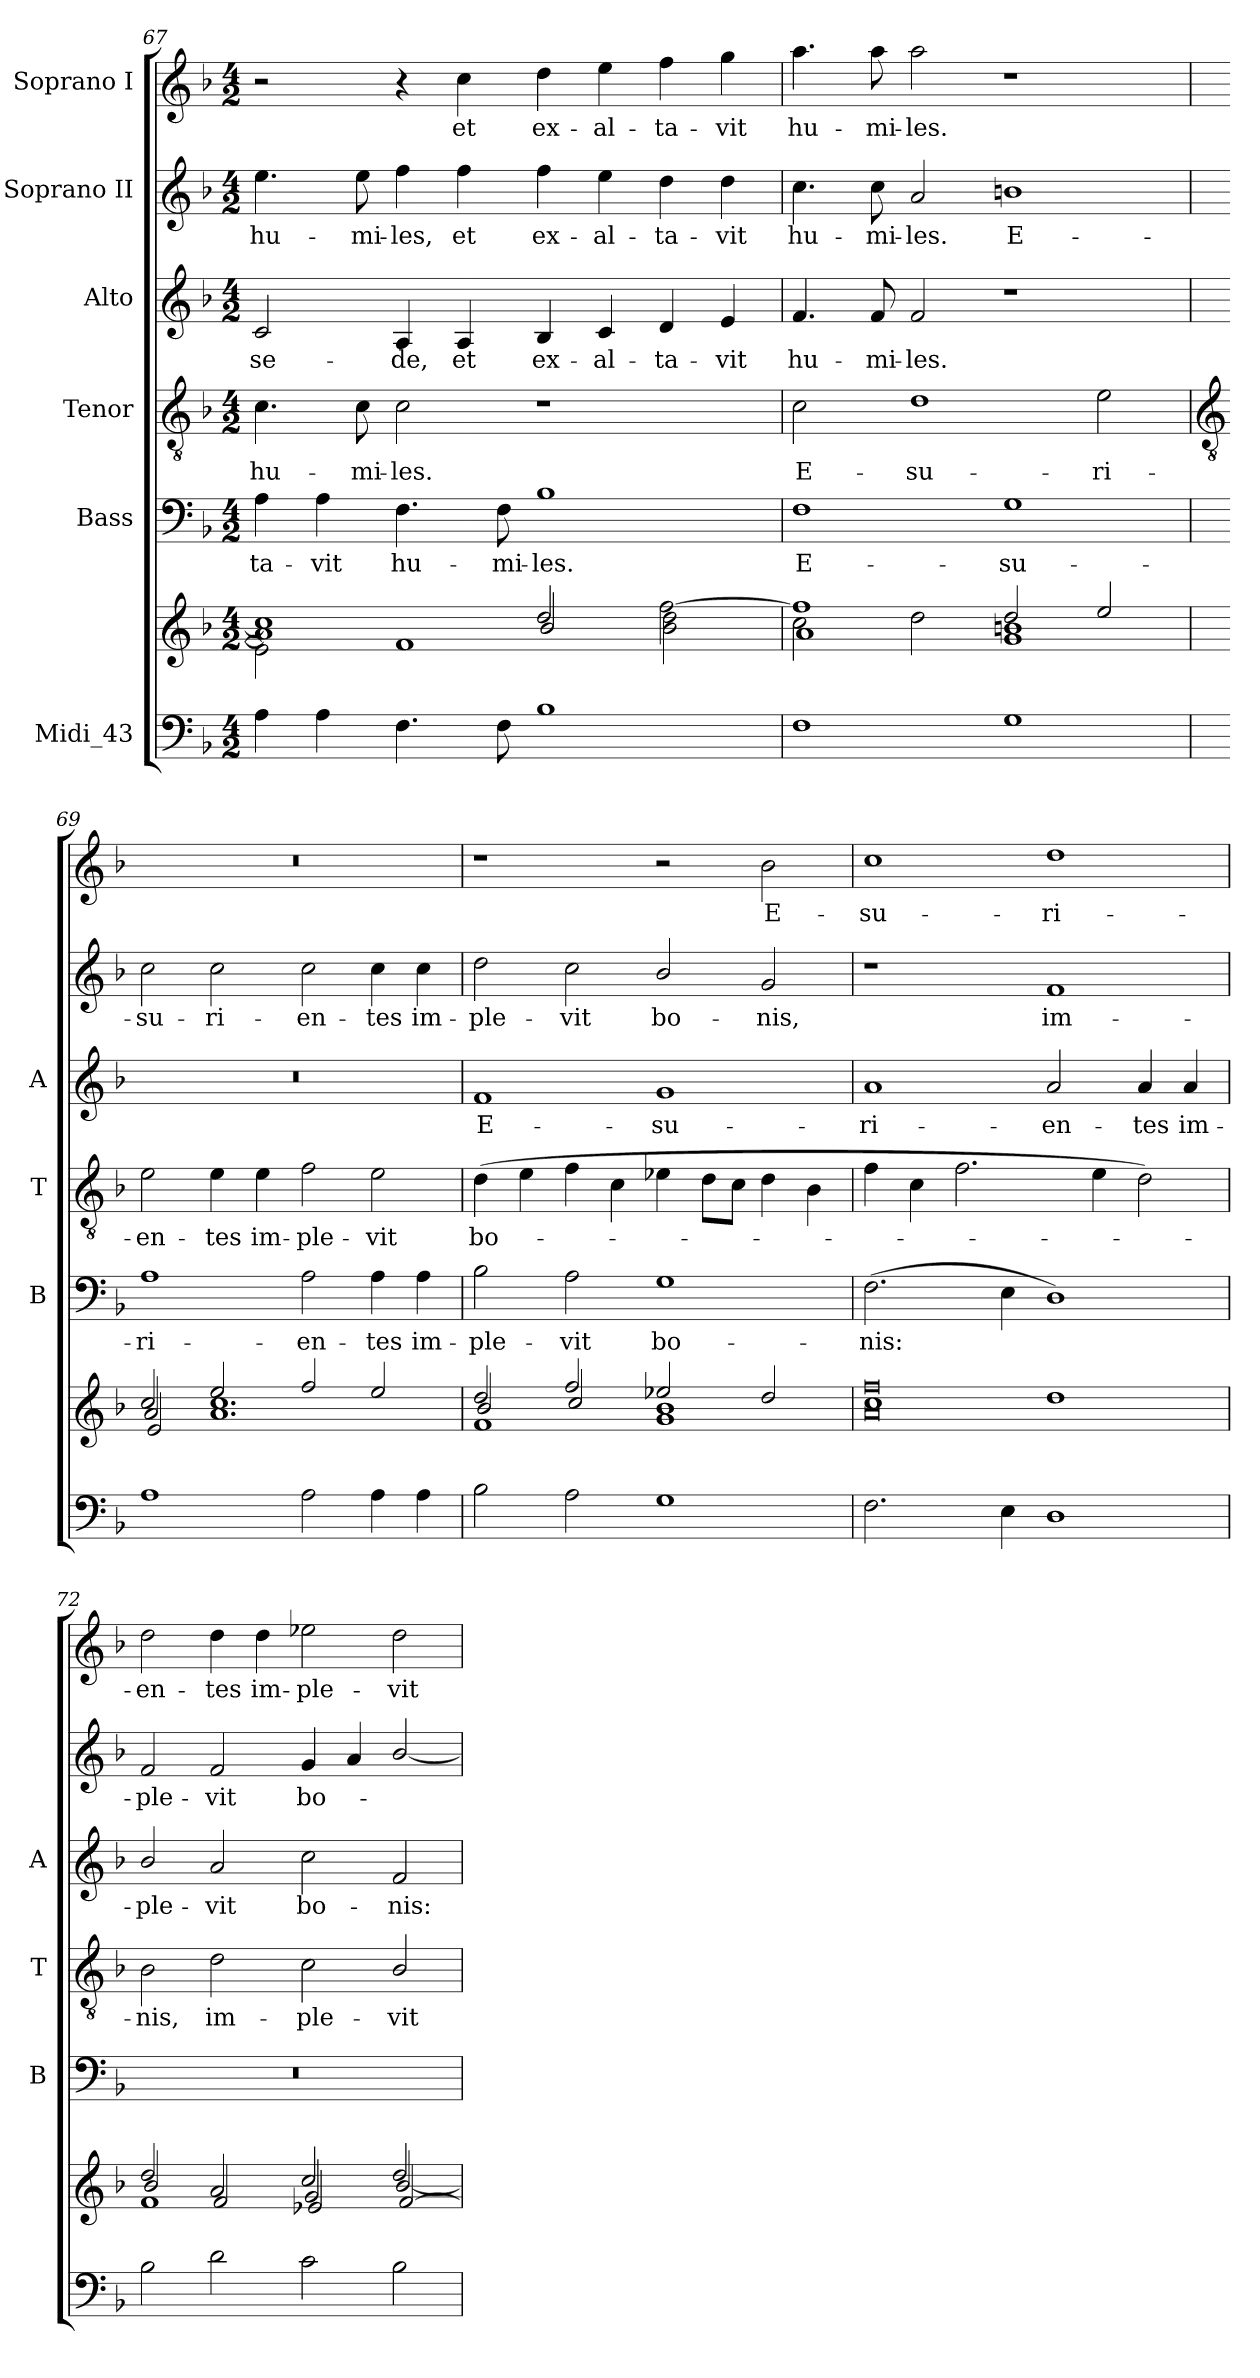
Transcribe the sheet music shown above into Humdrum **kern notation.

**kern	**kern	**kern	**text	**kern	**text	**kern	**text	**kern	**text	**kern	**text
*part6	*part6	*part5	*part5	*part4	*part4	*part3	*part3	*part2	*part2	*part1	*part1
*staff7	*staff6	*staff5	*staff5	*staff4	*staff4	*staff3	*staff3	*staff2	*staff2	*staff1	*staff1
*I"Midi_43	*	*I"Bass	*	*I"Tenor	*	*I"Alto	*	*I"Soprano II	*	*I"Soprano I	*
*	*	*I'B	*	*I'T	*	*I'A	*	*	*	*	*
*clefF4	*clefG2	*clefF4	*	*clefGv2	*	*clefG2	*	*clefG2	*	*clefG2	*
*k[b-]	*k[b-]	*k[b-]	*	*k[b-]	*	*k[b-]	*	*k[b-]	*	*k[b-]	*
*F:	*F:	*F:	*	*F:	*	*F:	*	*F:	*	*F:	*
*M4/2	*M4/2	*M4/2	*	*M4/2	*	*M4/2	*	*M4/2	*	*M4/2	*
=67	=67	=67	=67	=67	=67	=67	=67	=67	=67	=67	=67
*	*^	*	*	*	*	*	*	*	*	*	*
*	*	*^	*	*	*	*	*	*	*	*	*	*
!	!	!	!	!	!LO:LY:b	!	!LO:LY:b	!	!LO:LY:b	!	!LO:LY:b	!	!
4A	1cc/]	1a/]	2e\]	4A	-ta-	4.c	hu-	2c	se-	4.ee	hu-	2r	.
!	!	!	!	!	!LO:LY:b	!	!	!	!	!	!	!	!
4A	.	.	.	4A	-vit	.	.	.	.	.	.	.	.
!	!	!	!	!	!	!	!LO:LY:b	!	!	!	!LO:LY:b	!	!
.	.	.	.	.	.	8c	-mi-	.	.	8ee	-mi-	.	.
!	!	!	!	!	!LO:LY:b	!	!LO:LY:b	!	!LO:LY:b	!	!LO:LY:b	!	!
4.F	.	.	1f\	4.F	hu-	2c	-les.	4A	-de,	4ff	-les,	4r	.
!	!	!	!	!	!	!	!	!	!LO:LY:b	!	!LO:LY:b	!	!LO:LY:b
.	.	.	.	.	.	.	.	4A	et	4ff	et	4cc	et
!	!	!	!	!	!LO:LY:b	!	!	!	!	!	!	!	!
8F	.	.	.	8F	-mi-	.	.	.	.	.	.	.	.
!	!	!	!	!	!LO:LY:b	!	!	!	!LO:LY:b	!	!LO:LY:b	!	!LO:LY:b
1B-	2dd/	2b-/	.	1B-	-les.	1r	.	4B-	ex-	4ff	ex-	4dd	ex-
!	!	!	!	!	!	!	!	!	!LO:LY:b	!	!LO:LY:b	!	!LO:LY:b
.	.	.	.	.	.	.	.	4c	-al-	4ee	-al-	4ee	-al-
!	!	!	!	!	!	!	!	!	!LO:LY:b	!	!LO:LY:b	!	!LO:LY:b
.	[2ff\	2dd\	2b-\	.	.	.	.	4d	-ta-	4dd	-ta-	4ff	-ta-
!	!	!	!	!	!	!	!	!	!LO:LY:b	!	!LO:LY:b	!	!LO:LY:b
.	.	.	.	.	.	.	.	4e	-vit	4dd	-vit	4gg	-vit
=68	=68	=68	=68	=68	=68	=68	=68	=68	=68	=68	=68	=68	=68
!	!	!	!	!	!LO:LY:b	!	!LO:LY:b	!	!LO:LY:b	!	!LO:LY:b	!	!LO:LY:b
1F	1ff/]	2cc\	1a/	1F	E-	2c	E-	4.f	hu-	4.cc	hu-	4.aa	hu-
!	!	!	!	!	!	!	!	!	!LO:LY:b	!	!LO:LY:b	!	!LO:LY:b
.	.	.	.	.	.	.	.	8f	-mi-	8cc	-mi-	8aa	-mi-
!	!	!	!	!	!	!	!LO:LY:b	!	!LO:LY:b	!	!LO:LY:b	!	!LO:LY:b
.	.	2dd\	.	.	.	1d	-su-	2f	-les.	2a	-les.	2aa	-les.
!	!	!	!	!	!LO:LY:b	!	!	!	!	!	!LO:LY:b	!	!
1G	2dd/	1bn\	1g\	1G	-su-	.	.	1r	.	1bn	E-	1r	.
!	!	!	!	!	!	!	!LO:LY:b	!	!	!	!	!	!
.	2ee/	.	.	.	.	2e	-ri-	.	.	.	.	.	.
!!LO:LB:g=z
=69	=69	=69	=69	=69	=69	=69	=69	=69	=69	=69	=69	=69	=69
*	*	*	*	*	*	*clefGv2	*	*	*	*	*	*	*
!	!	!	!	!	!LO:LY:b	!	!LO:LY:b	!	!	!	!LO:LY:b	!	!
1A	2cc/	2a/	2e/	1A	-ri-	2e	-en-	0r	.	2cc	-su-	0r	.
!	!	!	!	!	!	!	!LO:LY:b	!	!	!	!LO:LY:b	!	!
.	2ee/	1.cc\	1.a\	.	.	4e	-tes	.	.	2cc	-ri-	.	.
!	!	!	!	!	!	!	!LO:LY:b	!	!	!	!	!	!
.	.	.	.	.	.	4e	im-	.	.	.	.	.	.
!	!	!	!	!	!LO:LY:b	!	!LO:LY:b	!	!	!	!LO:LY:b	!	!
2A	2ff/	.	.	2A	-en-	2f	-ple-	.	.	2cc	-en-	.	.
!	!	!	!	!	!LO:LY:b	!	!LO:LY:b	!	!	!	!LO:LY:b	!	!
4A	2ee/	.	.	4A	-tes	2e	-vit	.	.	4cc	-tes	.	.
!	!	!	!	!	!LO:LY:b	!	!	!	!	!	!LO:LY:b	!	!
4A	.	.	.	4A	im-	.	.	.	.	4cc	im-	.	.
=70	=70	=70	=70	=70	=70	=70	=70	=70	=70	=70	=70	=70	=70
!	!	!	!	!	!LO:LY:b	!	!LO:LY:b	!	!LO:LY:b	!	!LO:LY:b	!	!
2B-	2dd/	2b-/	1f\	2B-	-ple-	(>4d	bo-	1f	E-	2dd	-ple-	1r	.
.	.	.	.	.	.	4e	.	.	.	.	.	.	.
!	!	!	!	!	!LO:LY:b	!	!	!	!	!	!LO:LY:b	!	!
2A	2ff/	2cc/	.	2A	-vit	4f	.	.	.	2cc	-vit	.	.
.	.	.	.	.	.	4c	.	.	.	.	.	.	.
!	!	!	!	!	!LO:LY:b	!	!	!	!LO:LY:b	!	!LO:LY:b	!	!
1G	2ee-X/	1b-\	1g\	1G	bo-	4e-X	.	1g	-su-	2b-/	bo-	2r	.
.	.	.	.	.	.	8dL	.	.	.	.	.	.	.
.	.	.	.	.	.	8cJ	.	.	.	.	.	.	.
!	!	!	!	!	!	!	!	!	!	!	!LO:LY:b	!	!LO:LY:b
.	2dd/	.	.	.	.	4d	.	.	.	2g	-nis,	2b-	E-
.	.	.	.	.	.	4B-	.	.	.	.	.	.	.
=71	=71	=71	=71	=71	=71	=71	=71	=71	=71	=71	=71	=71	=71
!	!	!	!	!	!LO:LY:b	!	!	!	!LO:LY:b	!	!	!	!LO:LY:b
2.F	0ff/	1cc/	0a\	(>2.F	-nis:	4f	.	1a	-ri-	1r	.	1cc	-su-
.	.	.	.	.	.	4c	.	.	.	.	.	.	.
.	.	.	.	.	.	2.f	.	.	.	.	.	.	.
4E	.	.	.	4E	.	.	.	.	.	.	.	.	.
!	!	!	!	!	!	!	!	!	!LO:LY:b	!	!LO:LY:b	!	!LO:LY:b
1D	.	1dd/	.	1D)	.	.	.	2a	-en-	1f	im-	1dd	-ri-
.	.	.	.	.	.	4e	.	.	.	.	.	.	.
!	!	!	!	!	!	!	!	!	!LO:LY:b	!	!	!	!
.	.	.	.	.	.	2d)	.	4a	-tes	.	.	.	.
!	!	!	!	!	!	!	!	!	!LO:LY:b	!	!	!	!
.	.	.	.	.	.	.	.	4a	im-	.	.	.	.
=72	=72	=72	=72	=72	=72	=72	=72	=72	=72	=72	=72	=72	=72
!	!	!	!	!	!	!	!LO:LY:b	!	!LO:LY:b	!	!LO:LY:b	!	!LO:LY:b
2B-	2dd/	2b-/	1f\	0r	.	2B-	nis,	2b-/	-ple-	2f	-ple-	2dd	-en-
!	!	!	!	!	!	!	!LO:LY:b	!	!LO:LY:b	!	!LO:LY:b	!	!LO:LY:b
2d	2a/	2f/	.	.	.	2d	im-	2a	-vit	2f	-vit	4dd	-tes
!	!	!	!	!	!	!	!	!	!	!	!	!	!LO:LY:b
.	.	.	.	.	.	.	.	.	.	.	.	4dd	im-
!	!	!	!	!	!	!	!LO:LY:b	!	!LO:LY:b	!	!LO:LY:b	!	!LO:LY:b
2c	2cc/	2g/	2e-X/	.	.	2c	-ple-	2cc	bo-	4g	bo-	2ee-X	-ple-
.	.	.	.	.	.	.	.	.	.	4a	.	.	.
!	!	!	!	!	!	!	!LO:LY:b	!	!LO:LY:b	!	!	!	!LO:LY:b
2B-	2dd/	[2b-/	[2f/	.	.	2B-/	-vit	2f	-nis:	[2b-/	.	2dd	-vit
*	*v	*v	*v	*	*	*	*	*	*	*	*	*	*
=	=	=	=	=	=	=	=	=	=	=	=
*-	*-	*-	*-	*-	*-	*-	*-	*-	*-	*-	*-
